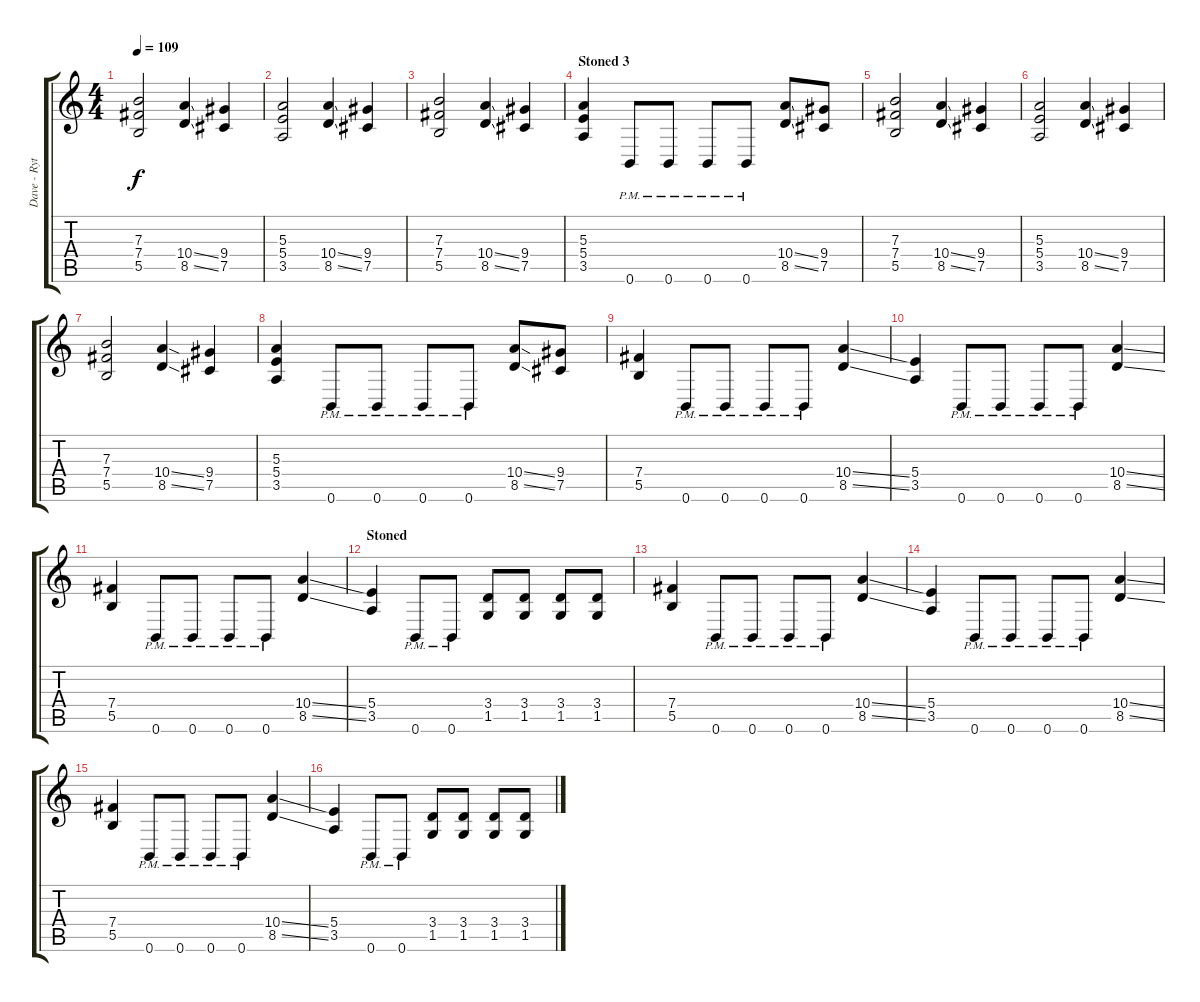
\track ("Dave - Rythm" "Dave - Ryt") {instrument distortionguitar}
\staff {score tabs}
\tuning (Db4 Ab3 E3 B2 Gb2 B1) {hide}
\ts (4 4)
\tempo 109
\clef g2
\ks c
(7.3 7.4 5.5).2{dy f} (10.4{ss} 8.5{ss}).4 (9.4 7.5).4 |
(5.3 5.4 3.5).2 (10.4{ss} 8.5{ss}).4 (9.4 7.5).4 |
(7.3 7.4 5.5).2 (10.4{ss} 8.5{ss}).4 (9.4 7.5).4 |
\section ("" "Stoned 3")
(5.3 5.4 3.5).4 0.6{pm}.8 0.6{pm}.8 0.6{pm}.8 0.6{pm}.8 (10.4{ss} 8.5{ss}).8 (9.4 7.5).8 |
(7.3 7.4 5.5).2 (10.4{ss} 8.5{ss}).4 (9.4 7.5).4 |
(5.3 5.4 3.5).2 (10.4{ss} 8.5{ss}).4 (9.4 7.5).4 |
(7.3 7.4 5.5).2 (10.4{ss} 8.5{ss}).4 (9.4 7.5).4 |
(5.3 5.4 3.5).4 0.6{pm}.8 0.6{pm}.8 0.6{pm}.8 0.6{pm}.8 (10.4{ss} 8.5{ss}).8 (9.4 7.5).8 |
(7.4 5.5).4 0.6{pm}.8 0.6{pm}.8 0.6{pm}.8 0.6{pm}.8 (10.4{ss} 8.5{ss}).4 |
(5.4 3.5).4 0.6{pm}.8 0.6{pm}.8 0.6{pm}.8 0.6{pm}.8 (10.4{ss} 8.5{ss}).4 |
(7.4 5.5).4 0.6{pm}.8 0.6{pm}.8 0.6{pm}.8 0.6{pm}.8 (10.4{ss} 8.5{ss}).4 |
\section ("" "Stoned")
(5.4 3.5).4 0.6{pm}.8 0.6{pm}.8 (3.4 1.5).8 (3.4 1.5).8 (3.4 1.5).8 (3.4 1.5).8 |
(7.4 5.5).4 0.6{pm}.8 0.6{pm}.8 0.6{pm}.8 0.6{pm}.8 (10.4{ss} 8.5{ss}).4 |
(5.4 3.5).4 0.6{pm}.8 0.6{pm}.8 0.6{pm}.8 0.6{pm}.8 (10.4{ss} 8.5{ss}).4 |
(7.4 5.5).4 0.6{pm}.8 0.6{pm}.8 0.6{pm}.8 0.6{pm}.8 (10.4{ss} 8.5{ss}).4 |
(5.4 3.5).4 0.6{pm}.8 0.6{pm}.8 (3.4 1.5).8 (3.4 1.5).8 (3.4 1.5).8 (3.4 1.5).8
